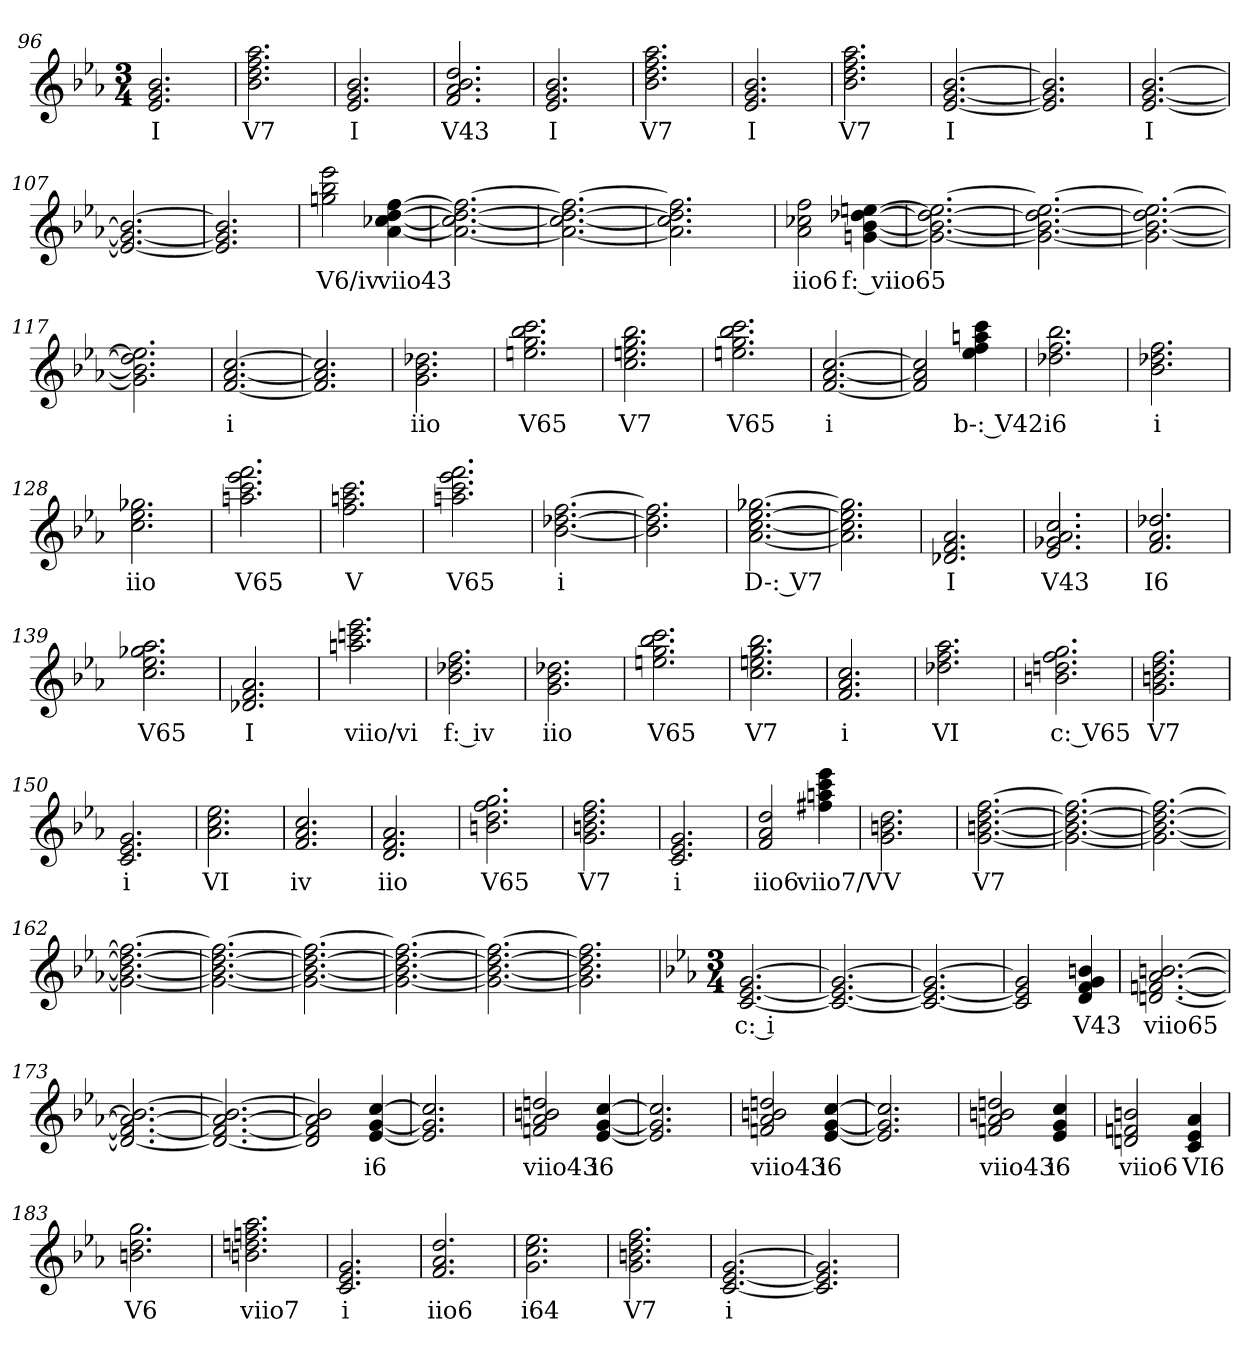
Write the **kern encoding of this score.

**kern	**text
*part1	*part1
*staff1	*staff1
*k[b-e-a-]	*
*c:	*
*M3/4	*
=96	=96
2.e- 2.g 2.b-	I
=97	=97
2.b- 2.dd 2.ff 2.aa-	V7
=98	=98
2.e- 2.g 2.b-	I
=99	=99
2.f 2.a- 2.b- 2.dd	V43
=100	=100
2.e- 2.g 2.b-	I
=101	=101
2.b- 2.dd 2.ff 2.aa-	V7
=102	=102
2.e- 2.g 2.b-	I
=103	=103
2.b- 2.dd 2.ff 2.aa-	V7
=104	=104
[2.e- [2.g [2.b-	I
=105	=105
2.e-] 2.g] 2.b-]	.
=106	=106
[2.e- [2.g [2.b-	I
=107	=107
2.e-_ 2.g_ 2.b-_	.
=108	=108
2.e-] 2.g] 2.b-]	.
=109	=109
2ggn 2bb- 2eee-	V6/iv
[4a- [4cc-X [4dd [4ff	viio43
=110	=110
2.a-_ 2.cc-_ 2.dd_ 2.ff_	.
=111	=111
2.a-_ 2.cc-_ 2.dd_ 2.ff_	.
=112	=112
2.a-] 2.cc-] 2.dd] 2.ff]	.
=113	=113
2a- 2cc-X 2ff	iio6
[4gn [4b- [4dd-X [4een	f: viio65
=114	=114
2.g_ 2.b-_ 2.dd-_ 2.ee_	.
=115	=115
2.g_ 2.b-_ 2.dd-_ 2.ee_	.
=116	=116
2.g_ 2.b-_ 2.dd-_ 2.ee_	.
=117	=117
2.g] 2.b-] 2.dd-] 2.ee]	.
=118	=118
[2.f [2.a- [2.cc	i
=119	=119
2.f] 2.a-] 2.cc]	.
=120	=120
2.g 2.b- 2.dd-X	iio
=121	=121
2.een 2.gg 2.bb- 2.ccc	V65
=122	=122
2.cc 2.een 2.gg 2.bb-	V7
=123	=123
2.een 2.gg 2.bb- 2.ccc	V65
=124	=124
[2.f [2.a- [2.cc	i
=125	=125
2f] 2a-] 2cc]	.
4ee- 4ff 4aan 4ccc	b-: V42
=126	=126
2.dd-X 2.ff 2.bb-	i6
=127	=127
2.b- 2.dd-X 2.ff	i
=128	=128
2.cc 2.ee- 2.gg-X	iio
=129	=129
2.aan 2.ccc 2.eee- 2.fff	V65
=130	=130
2.ff 2.aan 2.ccc	V
=131	=131
2.aan 2.ccc 2.eee- 2.fff	V65
=132	=132
[2.b- [2.dd-X [2.ff	i
=133	=133
2.b-] 2.dd-] 2.ff]	.
=134	=134
[2.a- [2.cc [2.ee- [2.gg-X	D-: V7
=135	=135
2.a-] 2.cc] 2.ee-] 2.gg-]	.
=136	=136
2.d-X 2.f 2.a-	I
=137	=137
2.e- 2.g-X 2.a- 2.cc	V43
=138	=138
2.f 2.a- 2.dd-X	I6
=139	=139
2.cc 2.ee- 2.gg-X 2.aa-	V65
=140	=140
2.d-X 2.f 2.a-	I
=141	=141
2.aan 2.cccn 2.eee-	viio/vi
=142	=142
2.b- 2.dd-X 2.ff	f: iv
=143	=143
2.g 2.b- 2.dd-X	iio
=144	=144
2.een 2.gg 2.bb- 2.ccc	V65
=145	=145
2.cc 2.een 2.gg 2.bb-	V7
=146	=146
2.f 2.a- 2.cc	i
=147	=147
2.dd-X 2.ff 2.aa-	VI
=148	=148
2.bn 2.ddn 2.ff 2.gg	c: V65
=149	=149
2.g 2.bn 2.dd 2.ff	V7
=150	=150
2.c 2.e- 2.g	i
=151	=151
2.a- 2.cc 2.ee-	VI
=152	=152
2.f 2.a- 2.cc	iv
=153	=153
2.d 2.f 2.a-	iio
=154	=154
2.bn 2.dd 2.ff 2.gg	V65
=155	=155
2.g 2.bn 2.dd 2.ff	V7
=156	=156
2.c 2.e- 2.g	i
=157	=157
2f 2a- 2dd	iio6
4ff#X 4aan 4ccc 4eee-	viio7/V
=158	=158
2.g 2.bn 2.dd	V
=159	=159
[2.g [2.bn [2.dd [2.ff	V7
=160	=160
2.g_ 2.b_ 2.dd_ 2.ff_	.
=161	=161
2.g_ 2.b_ 2.dd_ 2.ff_	.
=162	=162
2.g_ 2.b_ 2.dd_ 2.ff_	.
=163	=163
2.g_ 2.b_ 2.dd_ 2.ff_	.
=164	=164
2.g_ 2.b_ 2.dd_ 2.ff_	.
=165	=165
2.g_ 2.b_ 2.dd_ 2.ff_	.
=166	=166
2.g_ 2.b_ 2.dd_ 2.ff_	.
=167	=167
2.g] 2.b] 2.dd] 2.ff]	.
=168	=168
*k[b-e-a-]	*
*c:	*
*M3/4	*
[2.c [2.e- [2.g	c: i
=169	=169
2.c_ 2.e-_ 2.g_	.
=170	=170
2.c_ 2.e-_ 2.g_	.
=171	=171
2c] 2e-] 2g]	.
4d 4f 4g 4bn	V43
=172	=172
[2.dn [2.fn [2.a- [2.bn	viio65
=173	=173
2.d_ 2.f_ 2.a-_ 2.b_	.
=174	=174
2.d_ 2.f_ 2.a-_ 2.b_	.
=175	=175
2d] 2f] 2a-] 2b]	.
[4e- [4g [4cc	i6
=176	=176
2.e-] 2.g] 2.cc]	.
=177	=177
2fn 2a- 2bn 2ddn	viio43
[4e- [4g [4cc	i6
=178	=178
2.e-] 2.g] 2.cc]	.
=179	=179
2fn 2a- 2bn 2ddn	viio43
[4e- [4g [4cc	i6
=180	=180
2.e-] 2.g] 2.cc]	.
=181	=181
2fn 2a- 2bn 2ddn	viio43
4e- 4g 4cc	i6
=182	=182
2dn 2fn 2bn	viio6
4c 4e- 4a-	VI6
=183	=183
2.bn 2.dd 2.gg	V6
=184	=184
2.bn 2.ddn 2.ffn 2.aa-	viio7
=185	=185
2.c 2.e- 2.g	i
=186	=186
2.f 2.a- 2.dd	iio6
=187	=187
2.g 2.cc 2.ee-	i64
=188	=188
2.g 2.bn 2.dd 2.ff	V7
=189	=189
[2.c [2.e- [2.g	i
=190	=190
2.c] 2.e-] 2.g]	.
=	=
*-	*-
